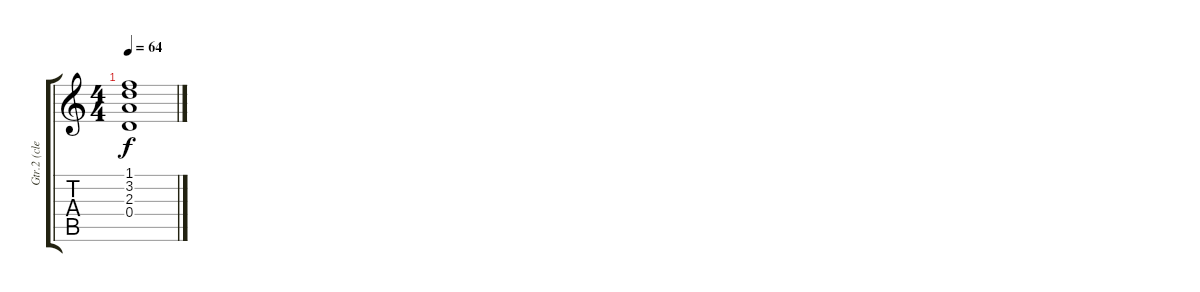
\track ("Gtr.2 (clean)" "Gtr.2 (cle") {instrument electricguitarjazz}
\staff {score tabs}
\tuning (E4 B3 G3 D3 A2 E2) {hide}
\ts (4 4)
\tempo 64
\clef g2
\ks c
(1.1 3.2 2.3 0.4).1{dy f}
